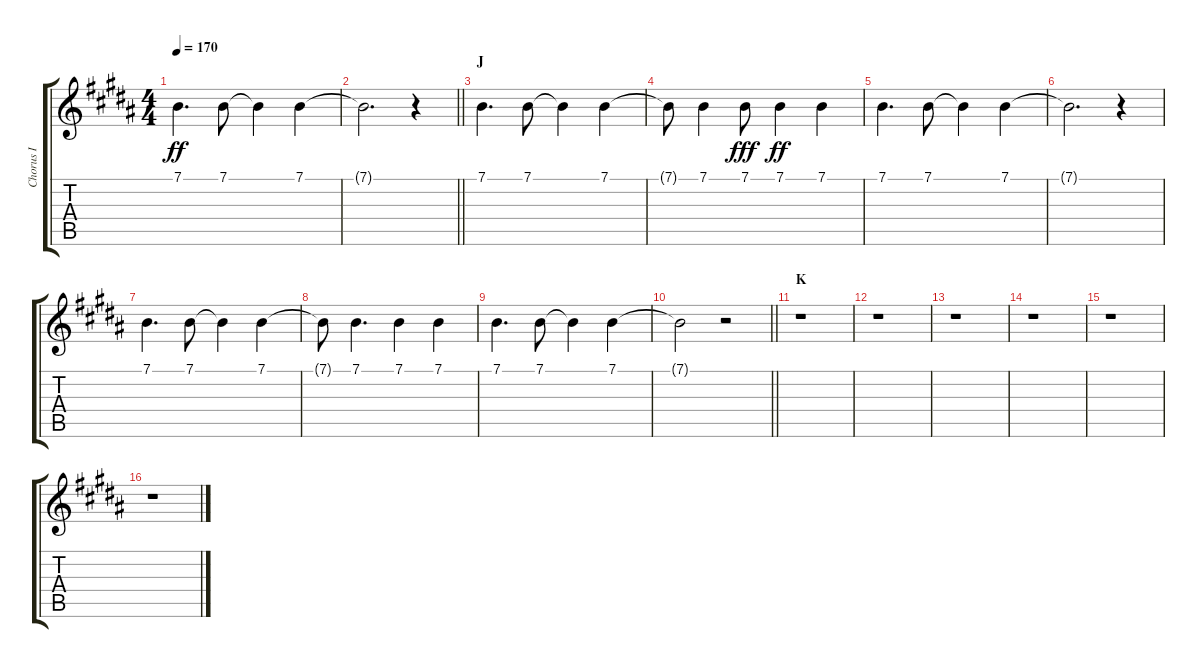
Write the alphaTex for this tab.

\track ("Chorus I" "Chorus I") {instrument voiceoohs}
\staff {score tabs}
\tuning (E4 B3 G3 D3 A2 E2) {hide}
\ts (4 4)
\tempo 170
\clef g2
\ks b
7.1.4{d dy ff} 7.1.8 7.1{t}.4 7.1.4 |
\barLineRight lightlight
7.1{t}.2{d} r.4 |
\section ("" "J")
7.1.4{d} 7.1.8 7.1{t}.4 7.1.4 |
7.1{t}.8 7.1.4 7.1.8{dy fff} 7.1.4{dy ff} 7.1.4 |
7.1.4{d} 7.1.8 7.1{t}.4 7.1.4 |
7.1{t}.2{d} r.4 |
7.1.4{d} 7.1.8 7.1{t}.4 7.1.4 |
7.1{t}.8 7.1.4{d} 7.1.4 7.1.4 |
7.1.4{d} 7.1.8 7.1{t}.4 7.1.4 |
\barLineRight lightlight
7.1{t}.2 r.2 |
\section ("" "K")
r.1 |
r.1 |
r.1 |
r.1 |
r.1 |
r.1
